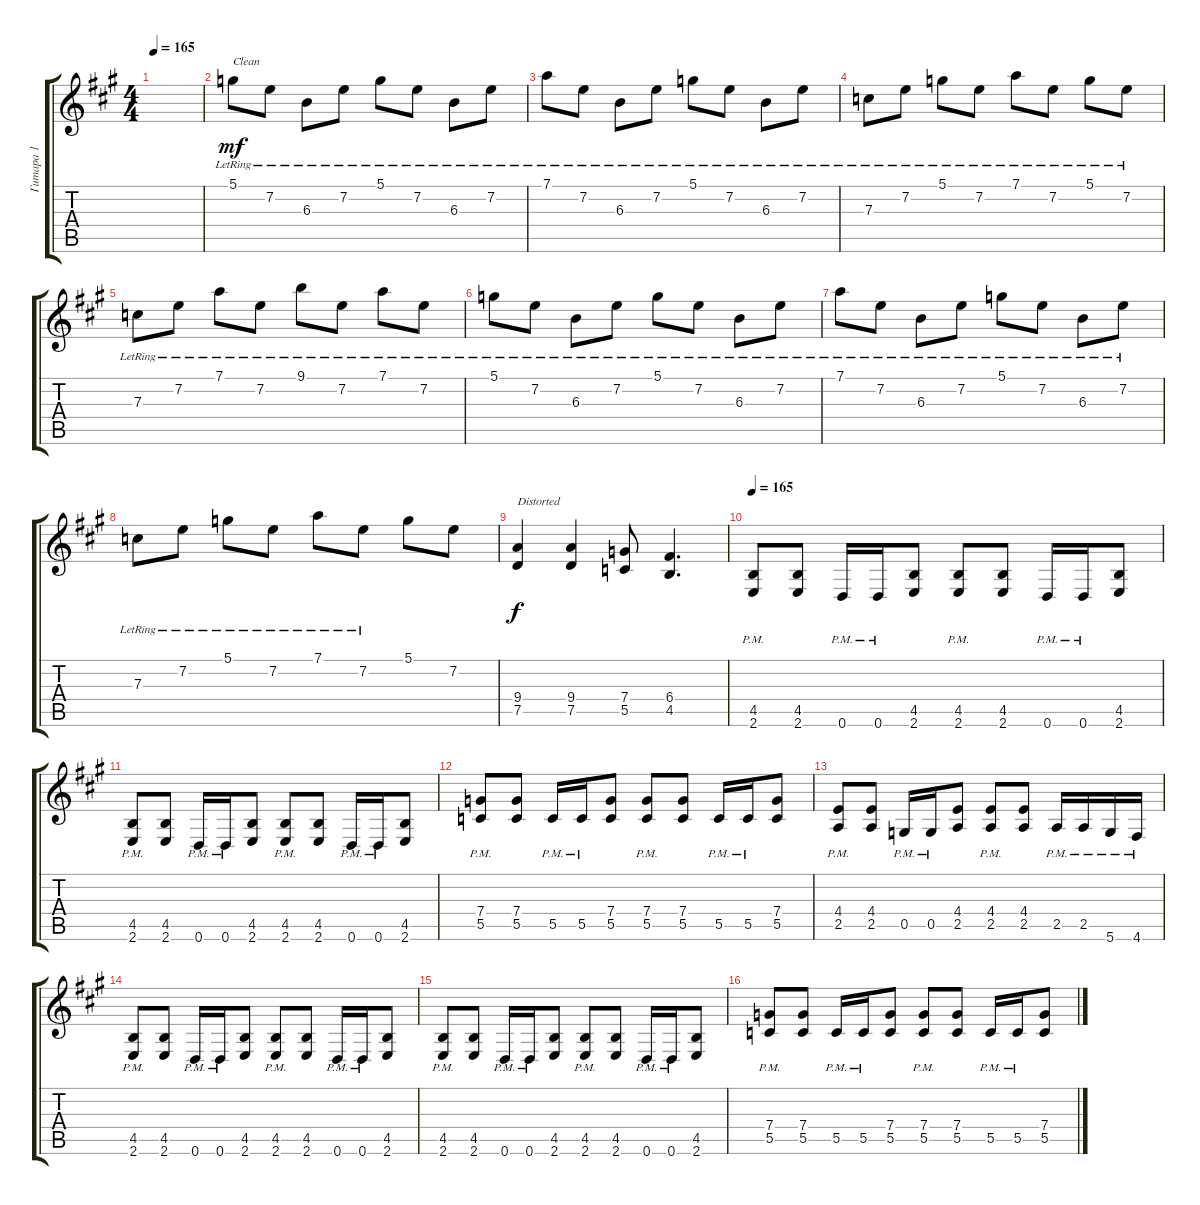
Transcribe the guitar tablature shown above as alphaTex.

\track ("Гитара 1" "Гитара 1") {instrument distortionguitar}
\staff {score tabs}
\tuning (D4 A3 F3 C3 G2 D2) {hide}
\ts (4 4)
\tempo 165
\clef g2
\ks f#minor
|
5.1{lr}.8{txt "Clean" dy mf volume 10 instrument electricguitarclean} 7.2{lr}.8 6.3{lr}.8 7.2{lr}.8 5.1{lr}.8 7.2{lr}.8 6.3{lr}.8 7.2{lr}.8 |
7.1{lr}.8 7.2{lr}.8 6.3{lr}.8 7.2{lr}.8 5.1{lr}.8 7.2{lr}.8 6.3{lr}.8 7.2{lr}.8 |
7.3{lr}.8 7.2{lr}.8 5.1{lr}.8 7.2{lr}.8 7.1{lr}.8 7.2{lr}.8 5.1{lr}.8 7.2{lr}.8 |
7.3{lr}.8 7.2{lr}.8 7.1{lr}.8 7.2{lr}.8 9.1{lr}.8 7.2{lr}.8 7.1{lr}.8 7.2{lr}.8 |
5.1{lr}.8 7.2{lr}.8 6.3{lr}.8 7.2{lr}.8 5.1{lr}.8 7.2{lr}.8 6.3{lr}.8 7.2{lr}.8 |
7.1{lr}.8 7.2{lr}.8 6.3{lr}.8 7.2{lr}.8 5.1{lr}.8 7.2{lr}.8 6.3{lr}.8 7.2{lr}.8 |
7.3{lr}.8 7.2{lr}.8 5.1{lr}.8 7.2{lr}.8 7.1{lr}.8 7.2{lr}.8 5.1.8 7.2.8 |
(9.4 7.5).4{txt "Distorted" dy f volume 8 instrument distortionguitar} (9.4 7.5).4 (7.4 5.5).8 (6.4 4.5).4{d} |
\tempo 165
(4.5{pm} 2.6{pm}).8 (4.5 2.6).8 0.6{pm}.16 0.6{pm}.16 (4.5 2.6).8 (4.5{pm} 2.6{pm}).8 (4.5 2.6).8 0.6{pm}.16 0.6{pm}.16 (4.5 2.6).8 |
(4.5{pm} 2.6{pm}).8 (4.5 2.6).8 0.6{pm}.16 0.6{pm}.16 (4.5 2.6).8 (4.5{pm} 2.6{pm}).8 (4.5 2.6).8 0.6{pm}.16 0.6{pm}.16 (4.5 2.6).8 |
(7.4{pm} 5.5{pm}).8 (7.4 5.5).8 5.5{pm}.16 5.5{pm}.16 (7.4 5.5).8 (7.4{pm} 5.5{pm}).8 (7.4 5.5).8 5.5{pm}.16 5.5{pm}.16 (7.4 5.5).8 |
(4.4{pm} 2.5{pm}).8 (4.4 2.5).8 0.5{pm}.16 0.5{pm}.16 (4.4 2.5).8 (4.4{pm} 2.5{pm}).8 (4.4 2.5).8 2.5{pm}.16 2.5{pm}.16 5.6{pm}.16 4.6{pm}.16 |
(4.5{pm} 2.6{pm}).8 (4.5 2.6).8 0.6{pm}.16 0.6{pm}.16 (4.5 2.6).8 (4.5{pm} 2.6{pm}).8 (4.5 2.6).8 0.6{pm}.16 0.6{pm}.16 (4.5 2.6).8 |
(4.5{pm} 2.6{pm}).8 (4.5 2.6).8 0.6{pm}.16 0.6{pm}.16 (4.5 2.6).8 (4.5{pm} 2.6{pm}).8 (4.5 2.6).8 0.6{pm}.16 0.6{pm}.16 (4.5 2.6).8 |
(7.4{pm} 5.5{pm}).8 (7.4 5.5).8 5.5{pm}.16 5.5{pm}.16 (7.4 5.5).8 (7.4{pm} 5.5{pm}).8 (7.4 5.5).8 5.5{pm}.16 5.5{pm}.16 (7.4 5.5).8
